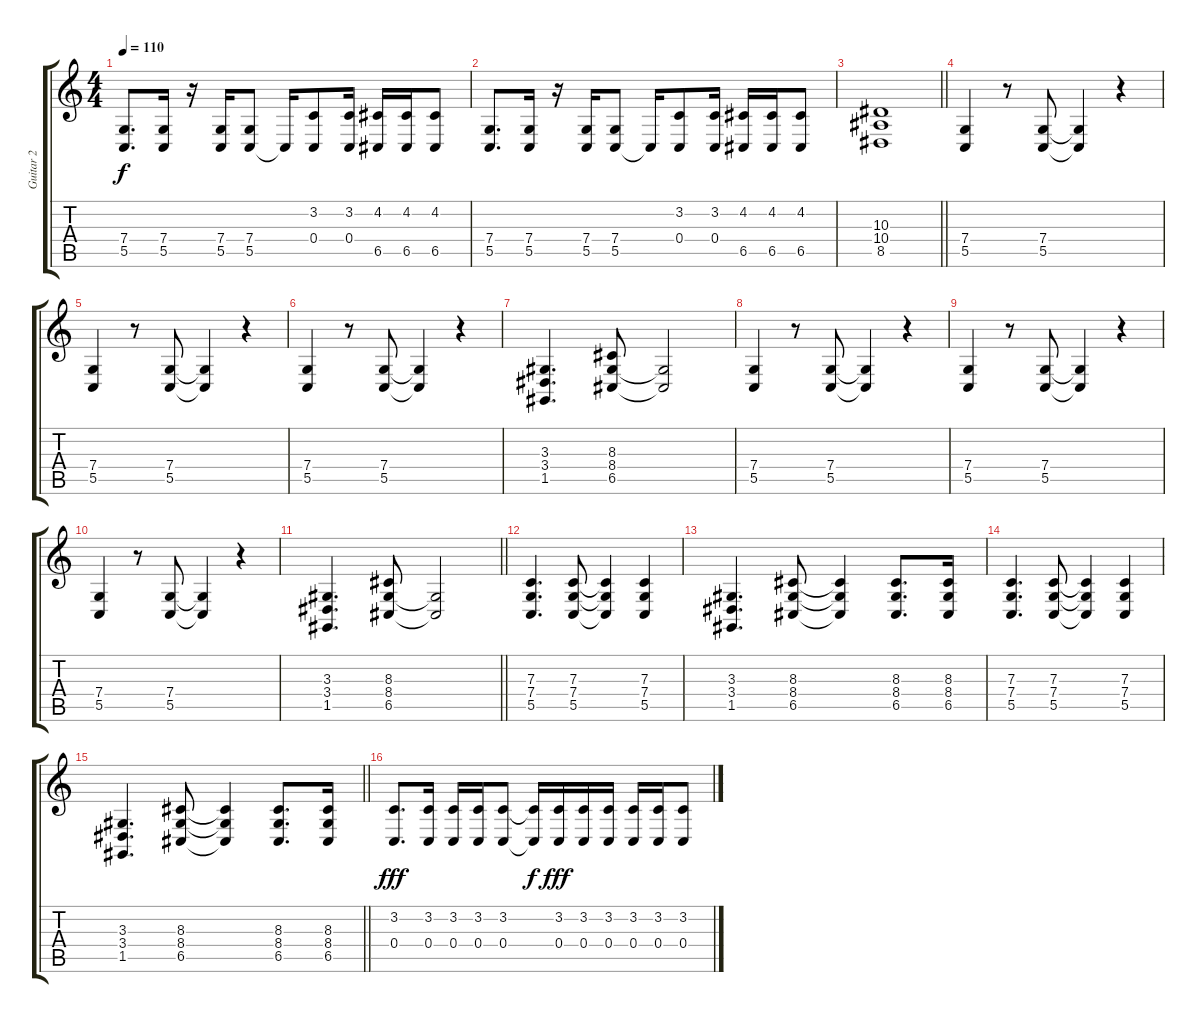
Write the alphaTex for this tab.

\track ("Guitar 2" "Guitar 2") {instrument lead2sawtooth}
\staff {score tabs}
\tuning (D4 A3 F3 C3 G2 D2) {hide}
\ts (4 4)
\tempo 110
\clef g2
\ks c
(7.4 5.5).8{d dy f} (7.4 5.5).16 r.16 (7.4 5.5).16 (7.4 5.5).8 5.5{t}.16 (3.2 0.4).8 (3.2 0.4).16 (4.2 6.5).16 (4.2 6.5).16 (4.2 6.5).8 |
(7.4 5.5).8{d} (7.4 5.5).16 r.16 (7.4 5.5).16 (7.4 5.5).8 5.5{t}.16 (3.2 0.4).8 (3.2 0.4).16 (4.2 6.5).16 (4.2 6.5).16 (4.2 6.5).8 |
\barLineRight lightlight
(10.3 10.4 8.5).1 |
(7.4 5.5).4 r.8 (7.4 5.5).8 (7.4{t} 5.5{t}).4 r.4 |
(7.4 5.5).4 r.8 (7.4 5.5).8 (7.4{t} 5.5{t}).4 r.4 |
(7.4 5.5).4 r.8 (7.4 5.5).8 (7.4{t} 5.5{t}).4 r.4 |
(3.3 3.4 1.5).4{d} (8.3 8.4 6.5).8 (8.4{t} 6.5{t}).2 |
(7.4 5.5).4 r.8 (7.4 5.5).8 (7.4{t} 5.5{t}).4 r.4 |
(7.4 5.5).4 r.8 (7.4 5.5).8 (7.4{t} 5.5{t}).4 r.4 |
(7.4 5.5).4 r.8 (7.4 5.5).8 (7.4{t} 5.5{t}).4 r.4 |
\barLineRight lightlight
(3.3 3.4 1.5).4{d} (8.3 8.4 6.5).8 (8.4{t} 6.5{t}).2 |
(7.3 7.4 5.5).4{d} (7.3 7.4 5.5).8 (7.3{t} 7.4{t} 5.5{t}).4 (7.3 7.4 5.5).4 |
(3.3 3.4 1.5).4{d} (8.3 8.4 6.5).8 (8.3{t} 8.4{t} 6.5{t}).4 (8.3 8.4 6.5).8{d} (8.3 8.4 6.5).16 |
(7.3 7.4 5.5).4{d} (7.3 7.4 5.5).8 (7.3{t} 7.4{t} 5.5{t}).4 (7.3 7.4 5.5).4 |
\barLineRight lightlight
(3.3 3.4 1.5).4{d} (8.3 8.4 6.5).8 (8.3{t} 8.4{t} 6.5{t}).4 (8.3 8.4 6.5).8{d} (8.3 8.4 6.5).16 |
(3.2 0.4).8{d dy fff} (3.2 0.4).16 (3.2 0.4).16 (3.2 0.4).16 (3.2 0.4).8 (3.2{t} 0.4{t}).16{dy f} (3.2 0.4).16{dy fff} (3.2 0.4).16 (3.2 0.4).16 (3.2 0.4).16 (3.2 0.4).16 (3.2 0.4).8
